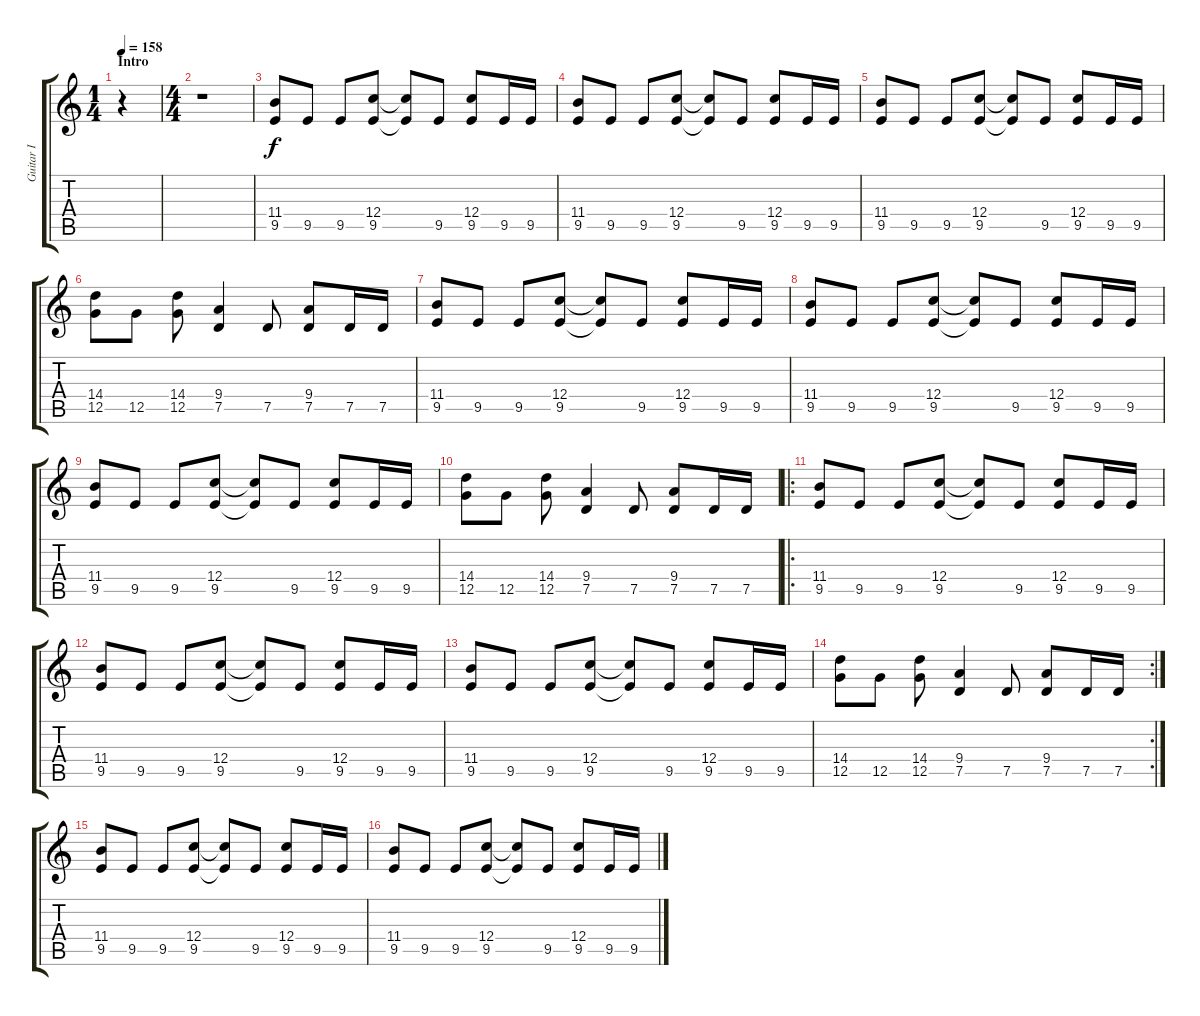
\track ("Guitar I" "Guitar I") {instrument distortionguitar}
\staff {score tabs}
\tuning (D4 A3 F3 C3 G2 D2) {hide}
\ts (1 4)
\section ("" "Intro")
\tempo 158
\clef g2
\ks c
r.4{dy f instrument distortionguitar} |
\ts (4 4)
r.1 |
(11.4 9.5).8 9.5.8 9.5.8 (12.4 9.5).8 (12.4{t} 9.5{t}).8 9.5.8 (12.4 9.5).8 9.5.16 9.5.16 |
(11.4 9.5).8 9.5.8 9.5.8 (12.4 9.5).8 (12.4{t} 9.5{t}).8 9.5.8 (12.4 9.5).8 9.5.16 9.5.16 |
(11.4 9.5).8 9.5.8 9.5.8 (12.4 9.5).8 (12.4{t} 9.5{t}).8 9.5.8 (12.4 9.5).8 9.5.16 9.5.16 |
(14.4 12.5).8 12.5.8 (14.4 12.5).8 (9.4 7.5).4 7.5.8 (9.4 7.5).8 7.5.16 7.5.16 |
(11.4 9.5).8 9.5.8 9.5.8 (12.4 9.5).8 (12.4{t} 9.5{t}).8 9.5.8 (12.4 9.5).8 9.5.16 9.5.16 |
(11.4 9.5).8 9.5.8 9.5.8 (12.4 9.5).8 (12.4{t} 9.5{t}).8 9.5.8 (12.4 9.5).8 9.5.16 9.5.16 |
(11.4 9.5).8 9.5.8 9.5.8 (12.4 9.5).8 (12.4{t} 9.5{t}).8 9.5.8 (12.4 9.5).8 9.5.16 9.5.16 |
(14.4 12.5).8 12.5.8 (14.4 12.5).8 (9.4 7.5).4 7.5.8 (9.4 7.5).8 7.5.16 7.5.16 |
\ro
(11.4 9.5).8 9.5.8 9.5.8 (12.4 9.5).8 (12.4{t} 9.5{t}).8 9.5.8 (12.4 9.5).8 9.5.16 9.5.16 |
(11.4 9.5).8 9.5.8 9.5.8 (12.4 9.5).8 (12.4{t} 9.5{t}).8 9.5.8 (12.4 9.5).8 9.5.16 9.5.16 |
(11.4 9.5).8 9.5.8 9.5.8 (12.4 9.5).8 (12.4{t} 9.5{t}).8 9.5.8 (12.4 9.5).8 9.5.16 9.5.16 |
\rc 2
(14.4 12.5).8 12.5.8 (14.4 12.5).8 (9.4 7.5).4 7.5.8 (9.4 7.5).8 7.5.16 7.5.16 |
(11.4 9.5).8 9.5.8 9.5.8 (12.4 9.5).8 (12.4{t} 9.5{t}).8 9.5.8 (12.4 9.5).8 9.5.16 9.5.16 |
(11.4 9.5).8 9.5.8 9.5.8 (12.4 9.5).8 (12.4{t} 9.5{t}).8 9.5.8 (12.4 9.5).8 9.5.16 9.5.16
